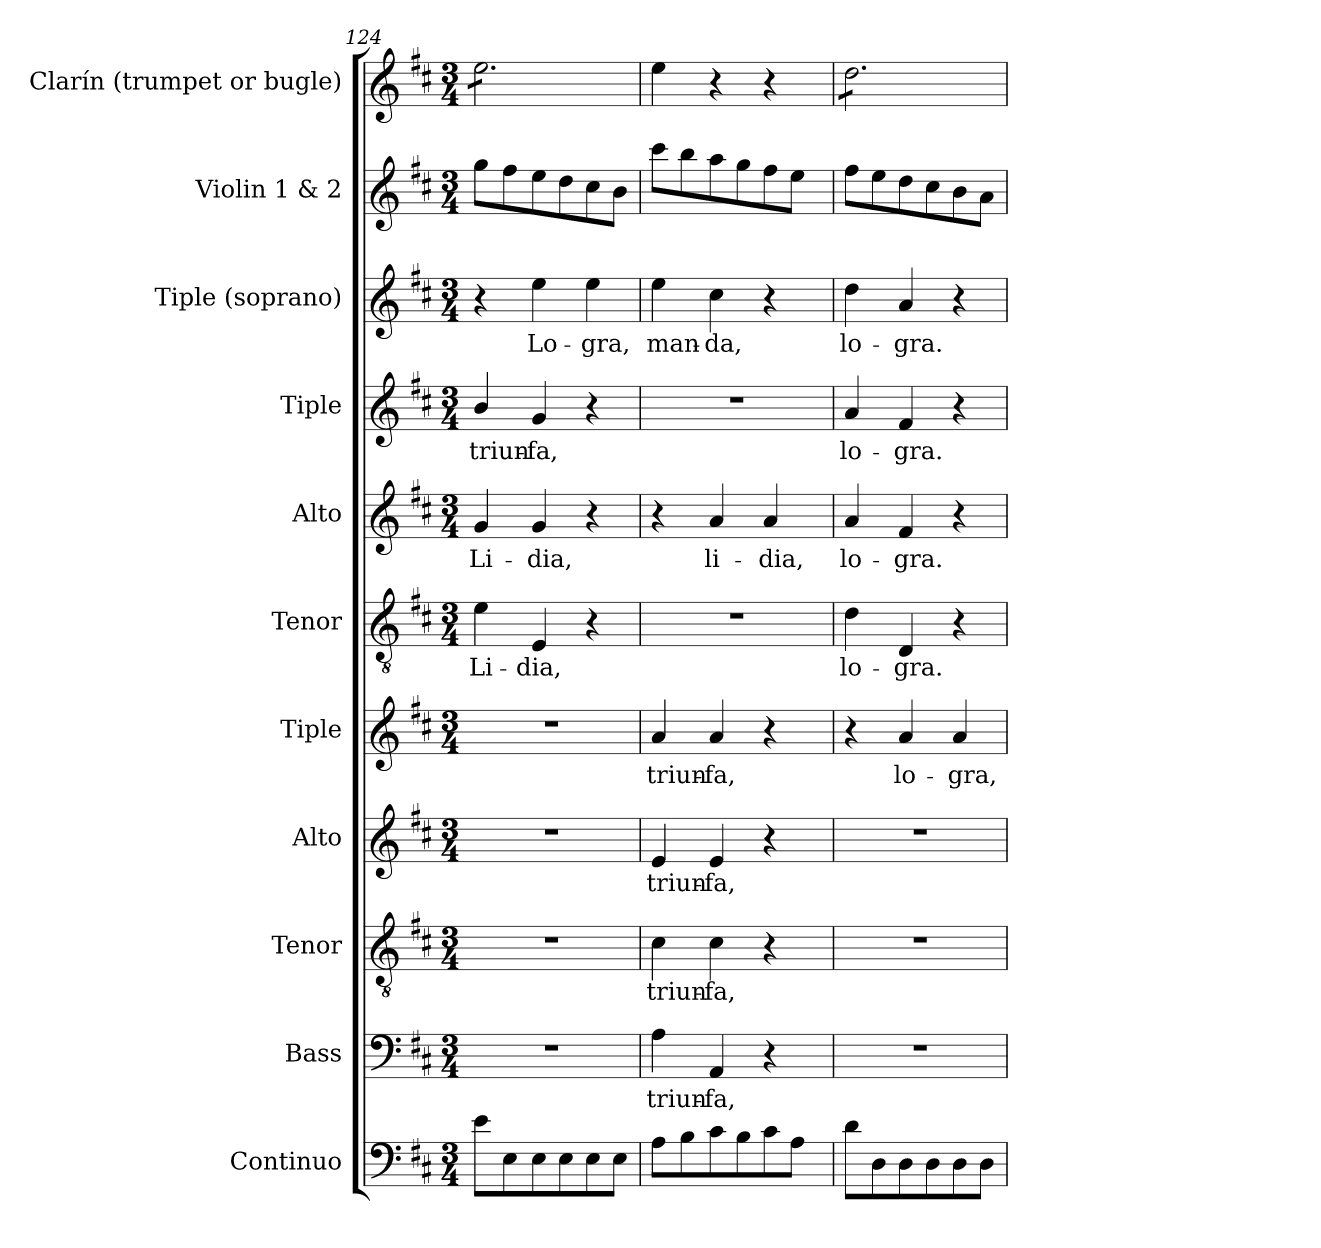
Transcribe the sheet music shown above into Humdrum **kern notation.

**kern	**kern	**text	**kern	**text	**kern	**text	**kern	**text	**kern	**text	**kern	**text	**kern	**text	**kern	**text	**kern	**kern
*part11	*part10	*part10	*part9	*part9	*part8	*part8	*part7	*part7	*part6	*part6	*part5	*part5	*part4	*part4	*part3	*part3	*part2	*part1
*staff11	*staff10	*staff10	*staff9	*staff9	*staff8	*staff8	*staff7	*staff7	*staff6	*staff6	*staff5	*staff5	*staff4	*staff4	*staff3	*staff3	*staff2	*staff1
*I"Continuo	*I"Bass	*	*I"Tenor	*	*I"Alto	*	*I"Tiple	*	*I"Tenor	*	*I"Alto	*	*I"Tiple	*	*I"Tiple (soprano)	*	*I"Violin 1  & 2	*I"Clarín (trumpet or bugle)
*I'Cont.	*I'B.	*	*I'T.	*	*I'A.	*	*	*	*I'T.	*	*I'A.	*	*	*	*I'S.	*	*	*I'Tr.
!!LO:LB:g=z
*clefF4	*clefF4	*	*clefGv2	*	*clefG2	*	*clefG2	*	*clefGv2	*	*clefG2	*	*clefG2	*	*clefG2	*	*clefG2	*clefG2
*	*	*	*ITrd7c12	*	*	*	*	*	*ITrd7c12	*	*	*	*	*	*	*	*	*
*k[f#c#]	*k[f#c#]	*	*k[f#c#]	*	*k[f#c#]	*	*k[f#c#]	*	*k[f#c#]	*	*k[f#c#]	*	*k[f#c#]	*	*k[f#c#]	*	*k[f#c#]	*k[f#c#]
*D:	*D:	*	*D:	*	*D:	*	*D:	*	*D:	*	*D:	*	*D:	*	*D:	*	*D:	*D:
*M3/4	*M3/4	*	*M3/4	*	*M3/4	*	*M3/4	*	*M3/4	*	*M3/4	*	*M3/4	*	*M3/4	*	*M3/4	*M3/4
=124	=124	=124	=124	=124	=124	=124	=124	=124	=124	=124	=124	=124	=124	=124	=124	=124	=124	=124
!	!LO:N:vis=1	!	!LO:N:vis=1	!	!LO:N:vis=1	!	!LO:N:vis=1	!	!	!	!	!	!	!	!	!	!	!
!	!	!	!	!	!	!	!	!	!	!LO:LY:b:color=#000000	!	!	!	!	!	!	!	!
!	!	!	!	!	!	!	!	!	!	!	!	!LO:LY:b:color=#000000	!	!	!	!	!	!
!	!	!	!	!	!	!	!	!	!	!	!	!	!	!LO:LY:b:color=#000000	!	!	!	!
*	*	*	*	*	*	*	*	*	*	*	*	*	*	*	*	*	*	*tremolo
8ei\L	2.r	.	2.r	.	2.r	.	2.r	.	4Ei\	Li-	4gi/	Li-	4bi/	triun-	4r	.	8ggi\L	8eei\L
8Ei\	.	.	.	.	.	.	.	.	.	.	.	.	.	.	.	.	8ff#i\	8eei\
!	!	!	!	!	!	!	!	!	!	!LO:LY:b:color=#000000	!	!	!	!	!	!	!	!
!	!	!	!	!	!	!	!	!	!	!	!	!LO:LY:b:color=#000000	!	!	!	!	!	!
!	!	!	!	!	!	!	!	!	!	!	!	!	!	!LO:LY:b:color=#000000	!	!	!	!
!	!	!	!	!	!	!	!	!	!	!	!	!	!	!	!	!LO:LY:b:color=#000000	!	!
8Ei\	.	.	.	.	.	.	.	.	4EEi/	-dia,	4gi/	-dia,	4gi/	-fa,	4eei\	Lo-	8eei\	8eei\
8Ei\	.	.	.	.	.	.	.	.	.	.	.	.	.	.	.	.	8ddi\	8eei\
!	!	!	!	!	!	!	!	!	!	!	!	!	!	!	!	!LO:LY:b:color=#000000	!	!
8Ei\	.	.	.	.	.	.	.	.	4r	.	4r	.	4r	.	4eei\	-gra,	8cc#i\	8eei\
8Ei\J	.	.	.	.	.	.	.	.	.	.	.	.	.	.	.	.	8bi\J	8eei\J
*	*	*	*	*	*	*	*	*	*	*	*	*	*	*	*	*	*	*Xtremolo
=125	=125	=125	=125	=125	=125	=125	=125	=125	=125	=125	=125	=125	=125	=125	=125	=125	=125	=125
!	!	!LO:LY:b:color=#000000	!	!	!	!	!	!	!	!	!	!	!	!	!	!	!	!
!	!	!	!	!LO:LY:b:color=#000000	!	!	!	!	!	!	!	!	!	!	!	!	!	!
!	!	!	!	!	!	!LO:LY:b:color=#000000	!	!	!	!	!	!	!	!	!	!	!	!
!	!	!	!	!	!	!	!	!LO:LY:b:color=#000000	!LO:N:vis=1	!	!	!	!LO:N:vis=1	!	!	!	!	!
!	!	!	!	!	!	!	!	!	!	!	!	!	!	!	!	!LO:LY:b:color=#000000	!	!
8Ai\L	4Ai\	triun-	4C#i\	triun-	4ei/	triun-	4ai/	triun-	2.r	.	4r	.	2.r	.	4eei\	man-	8ccc#i\L	4eei\
8Bi\	.	.	.	.	.	.	.	.	.	.	.	.	.	.	.	.	8bbi\	.
!	!	!LO:LY:b:color=#000000	!	!	!	!	!	!	!	!	!	!	!	!	!	!	!	!
!	!	!	!	!LO:LY:b:color=#000000	!	!	!	!	!	!	!	!	!	!	!	!	!	!
!	!	!	!	!	!	!LO:LY:b:color=#000000	!	!	!	!	!	!	!	!	!	!	!	!
!	!	!	!	!	!	!	!	!LO:LY:b:color=#000000	!	!	!	!	!	!	!	!	!	!
!	!	!	!	!	!	!	!	!	!	!	!	!LO:LY:b:color=#000000	!	!	!	!	!	!
!	!	!	!	!	!	!	!	!	!	!	!	!	!	!	!	!LO:LY:b:color=#000000	!	!
8c#i\	4AAi/	-fa,	4C#i\	-fa,	4ei/	-fa,	4ai/	-fa,	.	.	4ai/	li-	.	.	4cc#i\	-da,	8aai\	4r
8Bi\	.	.	.	.	.	.	.	.	.	.	.	.	.	.	.	.	8ggi\	.
!	!	!	!	!	!	!	!	!	!	!	!	!LO:LY:b:color=#000000	!	!	!	!	!	!
8c#i\	4r	.	4r	.	4r	.	4r	.	.	.	4ai/	-dia,	.	.	4r	.	8ff#i\	4r
8Ai\J	.	.	.	.	.	.	.	.	.	.	.	.	.	.	.	.	8eei\J	.
=126	=126	=126	=126	=126	=126	=126	=126	=126	=126	=126	=126	=126	=126	=126	=126	=126	=126	=126
!	!LO:N:vis=1	!	!LO:N:vis=1	!	!LO:N:vis=1	!	!	!	!	!	!	!	!	!	!	!	!	!
!	!	!	!	!	!	!	!	!	!	!LO:LY:b:color=#000000	!	!	!	!	!	!	!	!
!	!	!	!	!	!	!	!	!	!	!	!	!LO:LY:b:color=#000000	!	!	!	!	!	!
!	!	!	!	!	!	!	!	!	!	!	!	!	!	!LO:LY:b:color=#000000	!	!	!	!
!	!	!	!	!	!	!	!	!	!	!	!	!	!	!	!	!LO:LY:b:color=#000000	!	!
*	*	*	*	*	*	*	*	*	*	*	*	*	*	*	*	*	*	*tremolo
8di\L	2.r	.	2.r	.	2.r	.	4r	.	4Di\	lo-	4ai/	lo-	4ai/	lo-	4ddi\	lo-	8ff#i\L	8ddi\L
8Di\	.	.	.	.	.	.	.	.	.	.	.	.	.	.	.	.	8eei\	8ddi\
!	!	!	!	!	!	!	!	!LO:LY:b:color=#000000	!	!	!	!	!	!	!	!	!	!
!	!	!	!	!	!	!	!	!	!	!LO:LY:b:color=#000000	!	!	!	!	!	!	!	!
!	!	!	!	!	!	!	!	!	!	!	!	!LO:LY:b:color=#000000	!	!	!	!	!	!
!	!	!	!	!	!	!	!	!	!	!	!	!	!	!LO:LY:b:color=#000000	!	!	!	!
!	!	!	!	!	!	!	!	!	!	!	!	!	!	!	!	!LO:LY:b:color=#000000	!	!
8Di\	.	.	.	.	.	.	4ai/	lo-	4DDi/	-gra.	4f#i/	-gra.	4f#i/	-gra.	4ai/	-gra.	8ddi\	8ddi\
8Di\	.	.	.	.	.	.	.	.	.	.	.	.	.	.	.	.	8cc#i\	8ddi\
!	!	!	!	!	!	!	!	!LO:LY:b:color=#000000	!	!	!	!	!	!	!	!	!	!
8Di\	.	.	.	.	.	.	4ai/	-gra,	4r	.	4r	.	4r	.	4r	.	8bi\	8ddi\
8Di\J	.	.	.	.	.	.	.	.	.	.	.	.	.	.	.	.	8ai\J	8ddi\J
*	*	*	*	*	*	*	*	*	*	*	*	*	*	*	*	*	*	*Xtremolo
=	=	=	=	=	=	=	=	=	=	=	=	=	=	=	=	=	=	=
*-	*-	*-	*-	*-	*-	*-	*-	*-	*-	*-	*-	*-	*-	*-	*-	*-	*-	*-
